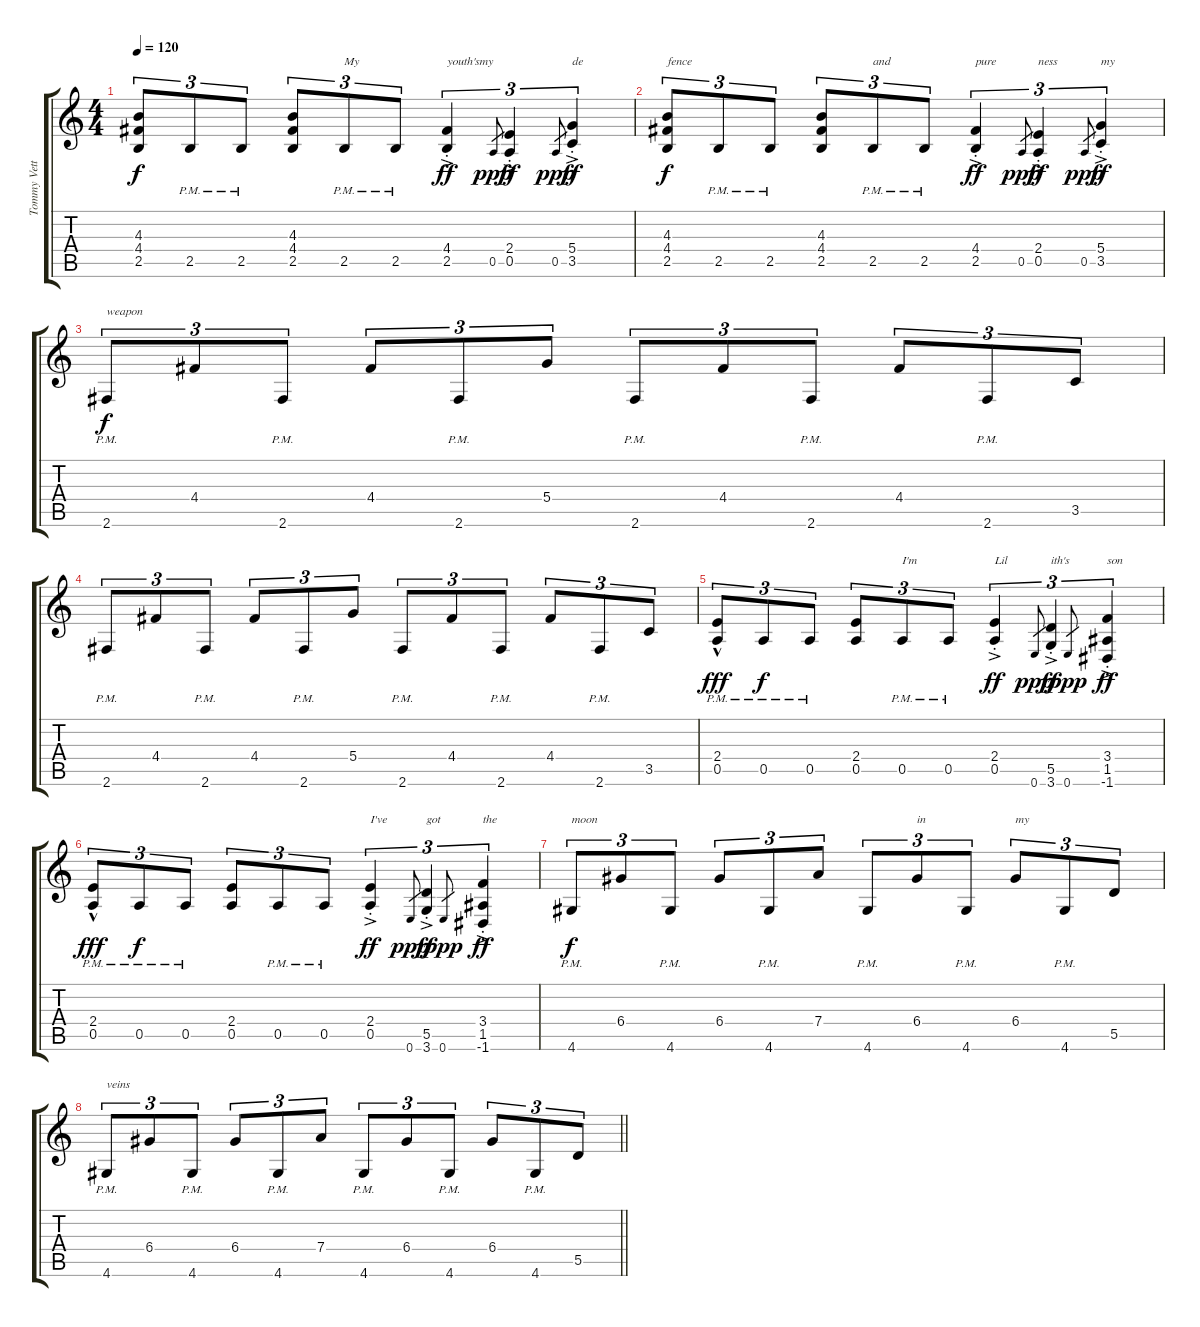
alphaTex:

\track ("Tommy Vetterli" "Tommy Vett") {instrument distortionguitar}
\staff {score tabs}
\tuning (E4 B3 G3 D3 A2 E2) {hide}
\ts (4 4)
\tempo 120
\clef g2
\ks c
(4.3 4.4 2.5).8{tu (3 2) dy f} 2.5{pm}.8{tu (3 2)} 2.5{pm}.8{tu (3 2)} (4.3 4.4 2.5).8{tu (3 2)} 2.5{pm}.8{tu (3 2) txt "My"} 2.5{pm}.8{tu (3 2)} (4.4{ac st} 2.5{ac st}).4{tu (3 2) txt "youth'smy" dy ff} 0.5.8{gr dy ppp} (2.4{ac st} 0.5{ac st}).4{tu (3 2) dy ff} 0.5.8{gr dy ppp} (5.4{ac st} 3.5{ac st}).4{tu (3 2) txt "de" dy ff} |
(4.3 4.4 2.5).8{tu (3 2) txt "fence" dy f} 2.5{pm}.8{tu (3 2)} 2.5{pm}.8{tu (3 2)} (4.3 4.4 2.5).8{tu (3 2)} 2.5{pm}.8{tu (3 2) txt "and"} 2.5{pm}.8{tu (3 2)} (4.4{ac st} 2.5{ac st}).4{tu (3 2) txt "pure" dy ff} 0.5.8{gr dy ppp} (2.4{ac st} 0.5{ac st}).4{tu (3 2) txt "ness" dy ff} 0.5.8{gr dy ppp} (5.4{ac st} 3.5{ac st}).4{tu (3 2) txt "my" dy ff} |
2.6{pm}.8{tu (3 2) txt "weapon" dy f} 4.4.8{tu (3 2)} 2.6{pm}.8{tu (3 2)} 4.4.8{tu (3 2)} 2.6{pm}.8{tu (3 2)} 5.4.8{tu (3 2)} 2.6{pm}.8{tu (3 2)} 4.4.8{tu (3 2)} 2.6{pm}.8{tu (3 2)} 4.4.8{tu (3 2)} 2.6{pm}.8{tu (3 2)} 3.5.8{tu (3 2)} |
2.6{pm}.8{tu (3 2)} 4.4.8{tu (3 2)} 2.6{pm}.8{tu (3 2)} 4.4.8{tu (3 2)} 2.6{pm}.8{tu (3 2)} 5.4.8{tu (3 2)} 2.6{pm}.8{tu (3 2)} 4.4.8{tu (3 2)} 2.6{pm}.8{tu (3 2)} 4.4.8{tu (3 2)} 2.6{pm}.8{tu (3 2)} 3.5.8{tu (3 2)} |
(2.4 0.5{hac pm}).8{tu (3 2) dy fff} 0.5{pm}.8{tu (3 2) dy f} 0.5{pm}.8{tu (3 2)} (2.4 0.5).8{tu (3 2)} 0.5{pm}.8{tu (3 2) txt "I'm"} 0.5{pm}.8{tu (3 2)} (2.4{ac st} 0.5{ac st}).4{tu (3 2) txt "Lil" dy ff} 0.6.8{gr dy ppp} (5.5{ac st} 3.6{ac}).4{tu (3 2) txt "ith's" dy ff} 0.6.8{gr dy ppp} (3.4{ac st} 1.5{ac st} -1.6).4{tu (3 2) txt "son" dy ff} |
(2.4 0.5{hac pm}).8{tu (3 2) dy fff} 0.5{pm}.8{tu (3 2) dy f} 0.5{pm}.8{tu (3 2)} (2.4 0.5).8{tu (3 2)} 0.5{pm}.8{tu (3 2)} 0.5{pm}.8{tu (3 2)} (2.4{ac st} 0.5{ac st}).4{tu (3 2) txt "I've" dy ff} 0.6.8{gr dy ppp} (5.5{ac st} 3.6{ac}).4{tu (3 2) txt "got" dy ff} 0.6.8{gr dy ppp} (3.4{ac st} 1.5{ac st} -1.6).4{tu (3 2) txt "the" dy ff} |
4.6{pm}.8{tu (3 2) txt "moon" dy f} 6.4.8{tu (3 2)} 4.6{pm}.8{tu (3 2)} 6.4.8{tu (3 2)} 4.6{pm}.8{tu (3 2)} 7.4.8{tu (3 2)} 4.6{pm}.8{tu (3 2)} 6.4.8{tu (3 2) txt "in"} 4.6{pm}.8{tu (3 2)} 6.4.8{tu (3 2) txt "my"} 4.6{pm}.8{tu (3 2)} 5.5.8{tu (3 2)} |
\barLineRight lightlight
4.6{pm}.8{tu (3 2) txt "veins"} 6.4.8{tu (3 2)} 4.6{pm}.8{tu (3 2)} 6.4.8{tu (3 2)} 4.6{pm}.8{tu (3 2)} 7.4.8{tu (3 2)} 4.6{pm}.8{tu (3 2)} 6.4.8{tu (3 2)} 4.6{pm}.8{tu (3 2)} 6.4.8{tu (3 2)} 4.6{pm}.8{tu (3 2)} 5.5.8{tu (3 2)}
